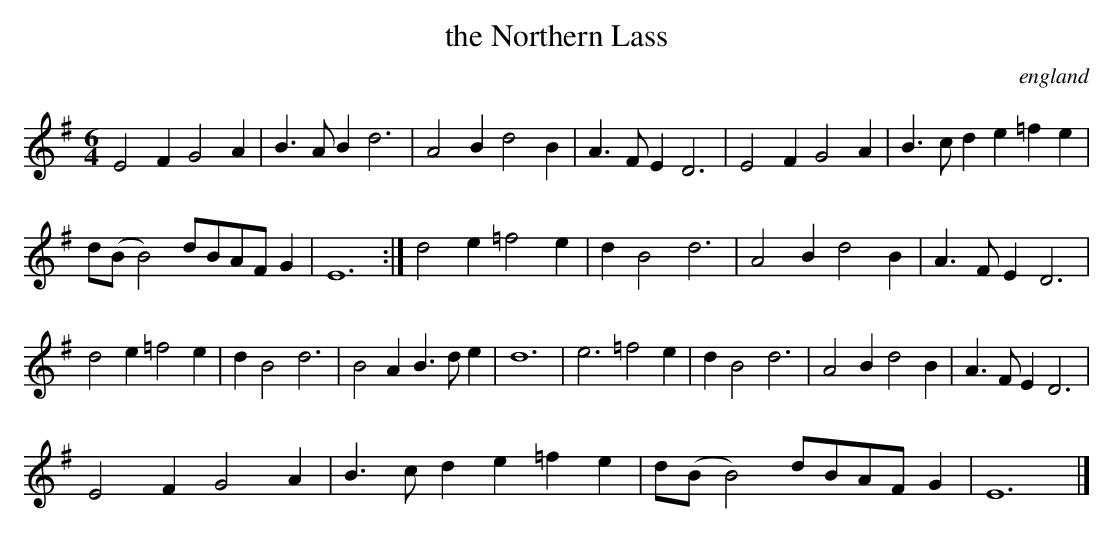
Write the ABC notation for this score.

X:1
T:the Northern Lass
O:england
M:6/4
L:1/4
K:G
E2F G2A|B>AB d3|A2B d2B|A>FE D3|\
E2F G2A|B>cd e=fe|
d/(B/B2) d/B/A/F/G| E6 :|\
d2e =f2e|dB2 d3|A2B d2B|A>FE D3|
d2e =f2e|dB2 d3|B2A B>de|d6|\
e3 =f2e|dB2 d3|A2B d2B|A>FE D3|
E2F G2A|B>cd e=fe|d/(B/B2) d/B/A/F/G|E6|]
